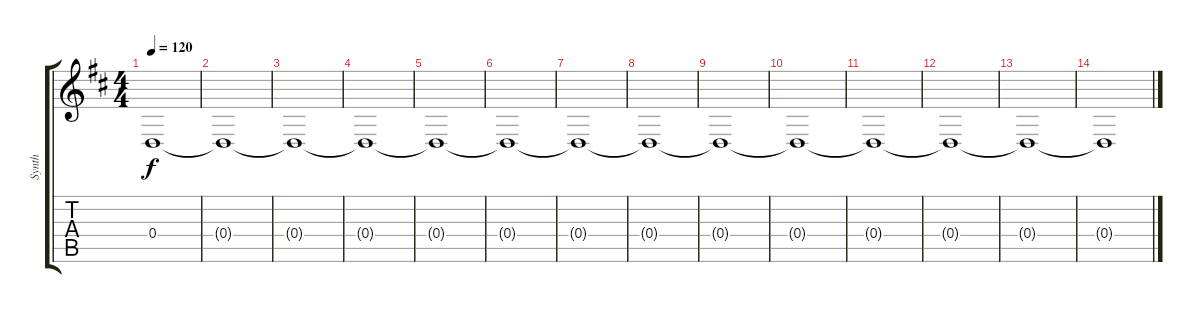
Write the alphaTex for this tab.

\track ("Synth" "Synth") {instrument pad4choir}
\staff {score tabs}
\tuning (E4 B3 G3 D3 A2 E2) {hide}
\ts (4 4)
\tempo 120
\clef g2
\ks bminor
0.4{t}.1{dy f} |
0.4{t}.1 |
0.4{t}.1 |
0.4{t}.1 |
0.4{t}.1 |
0.4{t}.1 |
0.4{t}.1 |
0.4{t}.1 |
0.4{t}.1 |
0.4{t}.1 |
0.4{t}.1 |
0.4{t}.1 |
0.4{t}.1 |
0.4{t}.1
